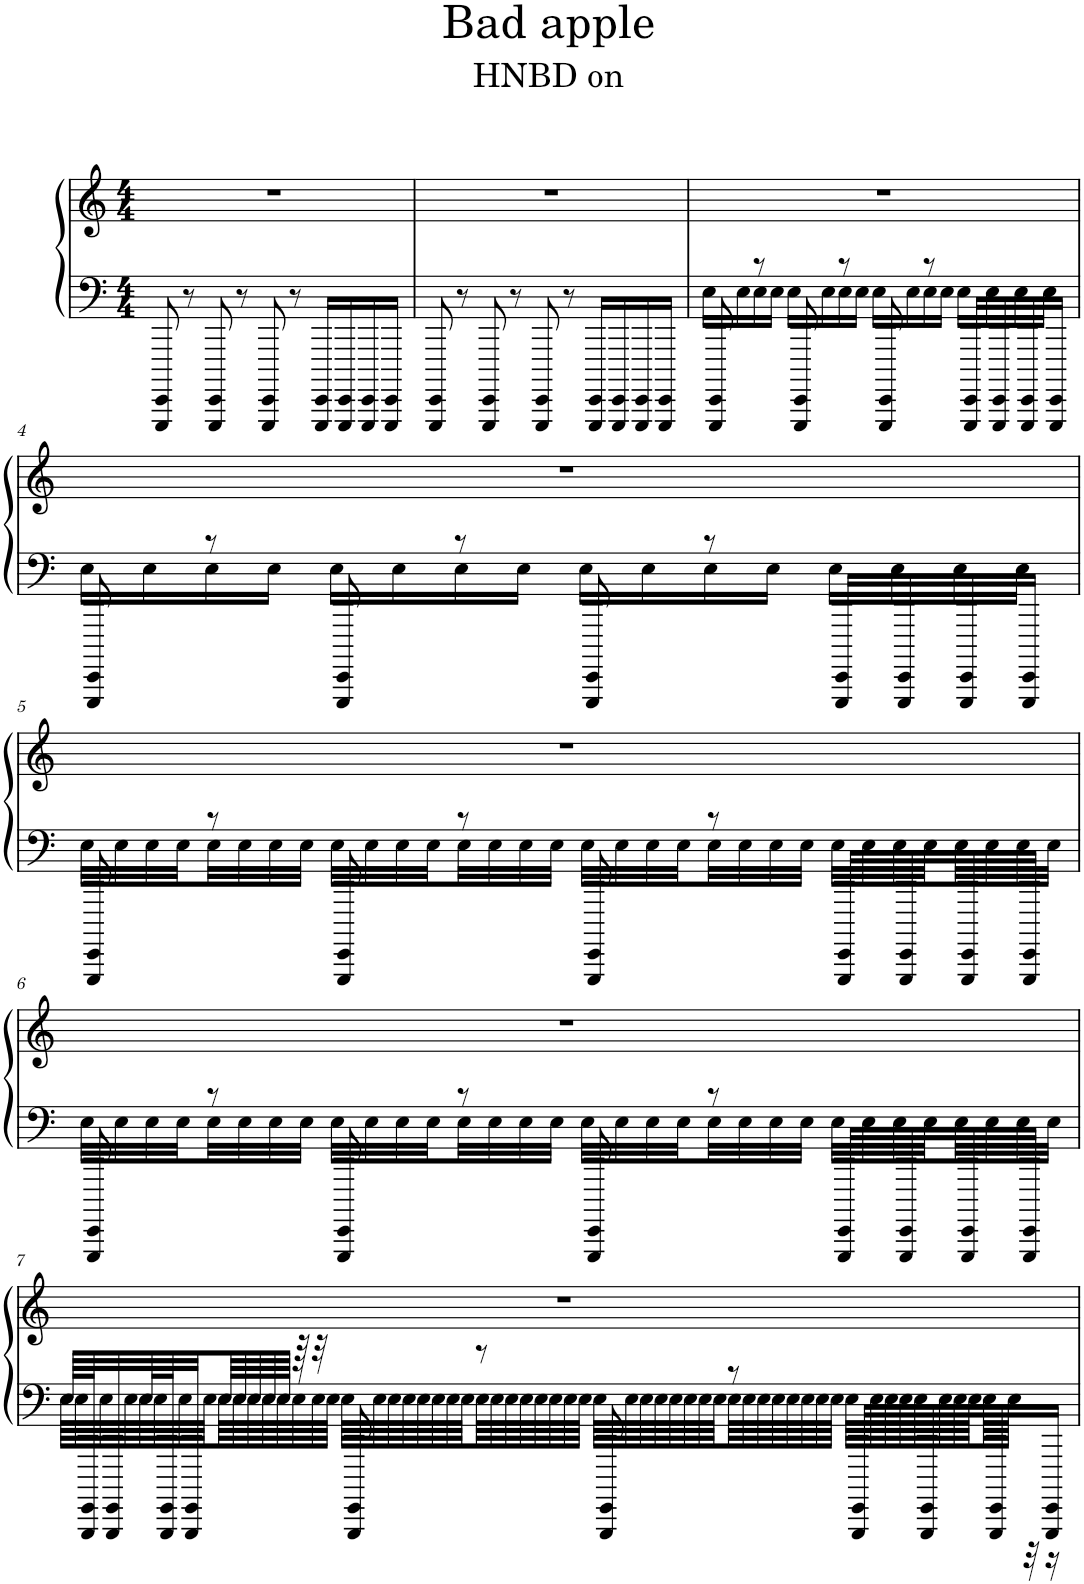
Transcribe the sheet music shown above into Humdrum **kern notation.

**kern	**kern
*part1	*part1
*staff2	*staff1
*I"Piano	*
*I'Pno.	*
*clefF4	*clefG2
*k[]	*k[]
*M4/4	*M4/4
=1	=1
8GGGGG/ 8EEEE/	1r
8r	.
8GGGGG/ 8EEEE/	.
8r	.
8GGGGG/ 8EEEE/	.
8r	.
16GGGGG/ 16EEEE/LL	.
16GGGGG/ 16EEEE/	.
16GGGGG/ 16EEEE/	.
16GGGGG/ 16EEEE/JJ	.
=2	=2
8GGGGG/ 8EEEE/	1r
8r	.
8GGGGG/ 8EEEE/	.
8r	.
8GGGGG/ 8EEEE/	.
8r	.
16GGGGG/ 16EEEE/LL	.
16GGGGG/ 16EEEE/	.
16GGGGG/ 16EEEE/	.
16GGGGG/ 16EEEE/JJ	.
=3	=3
*^	*
8GGGGG/ 8EEEE/	16E\LL	1r
.	16E\	.
8r	16E\	.
.	16E\JJ	.
8GGGGG/ 8EEEE/	16E\LL	.
.	16E\	.
8r	16E\	.
.	16E\JJ	.
8GGGGG/ 8EEEE/	16E\LL	.
.	16E\	.
8r	16E\	.
.	16E\JJ	.
16GGGGG/ 16EEEE/LL	16E\LL	.
16GGGGG/ 16EEEE/	16E\	.
16GGGGG/ 16EEEE/	16E\	.
16GGGGG/ 16EEEE/JJ	16E\JJ	.
!!LO:LB:g=z
=4	=4	=4
8GGGGG/ 8EEEE/	16E\LL	1r
.	16E\	.
8r	16E\	.
.	16E\JJ	.
8GGGGG/ 8EEEE/	16E\LL	.
.	16E\	.
8r	16E\	.
.	16E\JJ	.
8GGGGG/ 8EEEE/	16E\LL	.
.	16E\	.
8r	16E\	.
.	16E\JJ	.
16GGGGG/ 16EEEE/LL	16E\LL	.
16GGGGG/ 16EEEE/	16E\	.
16GGGGG/ 16EEEE/	16E\	.
16GGGGG/ 16EEEE/JJ	16E\JJ	.
!!LO:LB:g=z
=5	=5	=5
8GGGGG/ 8EEEE/	32E\LLL	1r
.	32E\	.
.	32E\	.
.	32E\	.
8r	32E\	.
.	32E\	.
.	32E\	.
.	32E\JJJ	.
8GGGGG/ 8EEEE/	32E\LLL	.
.	32E\	.
.	32E\	.
.	32E\	.
8r	32E\	.
.	32E\	.
.	32E\	.
.	32E\JJJ	.
8GGGGG/ 8EEEE/	32E\LLL	.
.	32E\	.
.	32E\	.
.	32E\	.
8r	32E\	.
.	32E\	.
.	32E\	.
.	32E\JJJ	.
16GGGGG/ 16EEEE/LL	32E\LLL	.
.	32E\	.
16GGGGG/ 16EEEE/	32E\	.
.	32E\	.
16GGGGG/ 16EEEE/	32E\	.
.	32E\	.
16GGGGG/ 16EEEE/JJ	32E\	.
.	32E\JJJ	.
!!LO:LB:g=z
=6	=6	=6
8GGGGG/ 8EEEE/	32E\LLL	1r
.	32E\	.
.	32E\	.
.	32E\	.
8r	32E\	.
.	32E\	.
.	32E\	.
.	32E\JJJ	.
8GGGGG/ 8EEEE/	32E\LLL	.
.	32E\	.
.	32E\	.
.	32E\	.
8r	32E\	.
.	32E\	.
.	32E\	.
.	32E\JJJ	.
8GGGGG/ 8EEEE/	32E\LLL	.
.	32E\	.
.	32E\	.
.	32E\	.
8r	32E\	.
.	32E\	.
.	32E\	.
.	32E\JJJ	.
16GGGGG/ 16EEEE/LL	32E\LLL	.
.	32E\	.
16GGGGG/ 16EEEE/	32E\	.
.	32E\	.
16GGGGG/ 16EEEE/	32E\	.
.	32E\	.
16GGGGG/ 16EEEE/JJ	32E\	.
.	32E\JJJ	.
!!LO:LB:g=z
=7	=7	=7
64E/LLLL	64E\LLLL	1r
64GGGGG/ 64EEEE/J	64E\	.
32GGGGG/ 32EEEE/	64E\	.
.	64E\	.
64E/L	64E\	.
64GGGGG/ 64EEEE/J	64E\	.
32GGGGG/ 32EEEE/	64E\	.
.	64E\	.
64E/L	64E\	.
64E/	64E\	.
64E/	64E\	.
64E/	64E\	.
64E/JJJJ	64E\	.
64r	64E\	.
32r	64E\	.
.	64E\JJJJ	.
8GGGGG/ 8EEEE/	64E\LLLL	.
.	64E\	.
.	64E\	.
.	64E\	.
.	64E\	.
.	64E\	.
.	64E\	.
.	64E\	.
8r	64E\	.
.	64E\	.
.	64E\	.
.	64E\	.
.	64E\	.
.	64E\	.
.	64E\	.
.	64E\JJJJ	.
8GGGGG/ 8EEEE/	64E\LLLL	.
.	64E\	.
.	64E\	.
.	64E\	.
.	64E\	.
.	64E\	.
.	64E\	.
.	64E\	.
8r	64E\	.
.	64E\	.
.	64E\	.
.	64E\	.
.	64E\	.
.	64E\	.
.	64E\	.
.	64E\JJJJ	.
16GGGGG/ 16EEEE/LL	64E\LLLL	.
.	64E\	.
.	64E\	.
.	64E\	.
16GGGGG/ 16EEEE/	64E\	.
.	64E\	.
.	64E\	.
.	64E\	.
16GGGGG/ 16EEEE/	64E\	.
.	64E\JJJJ	.
.	32r	.
16GGGGG/ 16EEEE/JJ	16r	.
*v	*v	*
=	=
*-	*-
